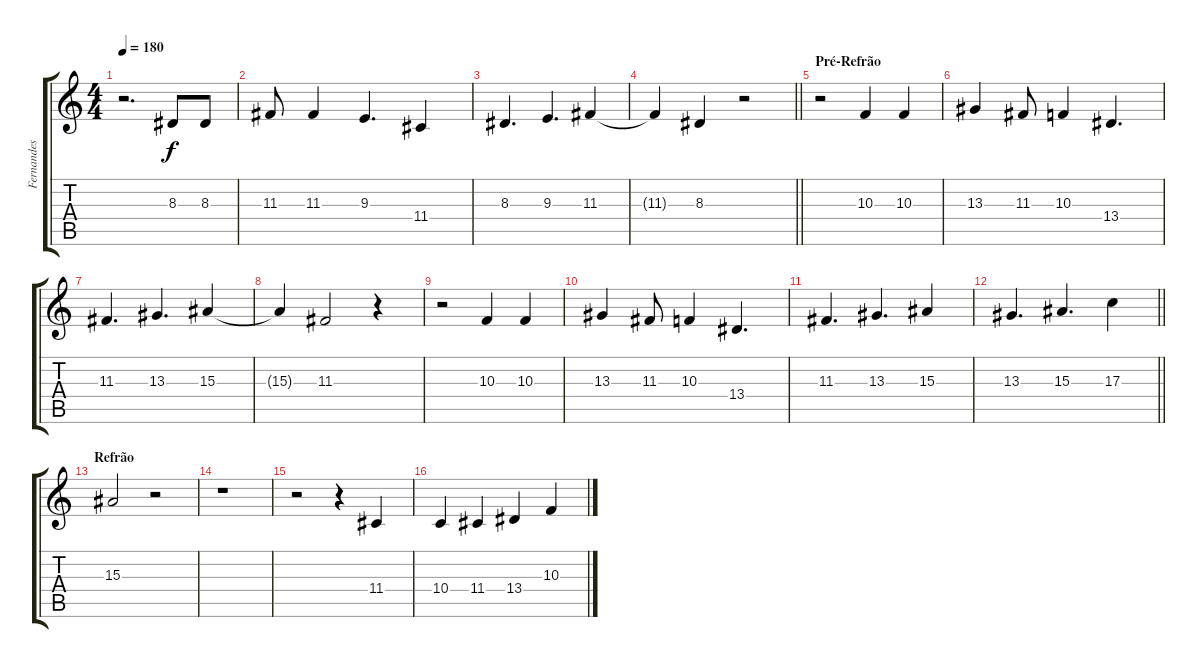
\track ("Fernandes" "Fernandes") {instrument sopranosax}
\staff {score tabs}
\tuning (E4 B3 G3 D3 A2 E2) {hide}
\ts (4 4)
\tempo 180
\clef g2
\ks c
r.2{d dy f} 8.3.8 8.3.8 |
11.3.8 11.3.4 9.3.4{d} 11.4.4 |
8.3.4{d} 9.3.4{d} 11.3.4 |
\barLineRight lightlight
11.3{t}.4 8.3.4 r.2 |
\section ("" "Pré-Refrão")
r.2 10.3.4 10.3.4 |
13.3.4 11.3.8 10.3.4 13.4.4{d} |
11.3.4{d} 13.3.4{d} 15.3.4 |
15.3{t}.4 11.3.2 r.4 |
r.2 10.3.4 10.3.4 |
13.3.4 11.3.8 10.3.4 13.4.4{d} |
11.3.4{d} 13.3.4{d} 15.3.4 |
\barLineRight lightlight
13.3.4{d} 15.3.4{d} 17.3.4 |
\section ("" "Refrão")
15.3.2 r.2 |
r.1 |
r.2 r.4 11.4.4 |
10.4.4 11.4.4 13.4.4 10.3.4
